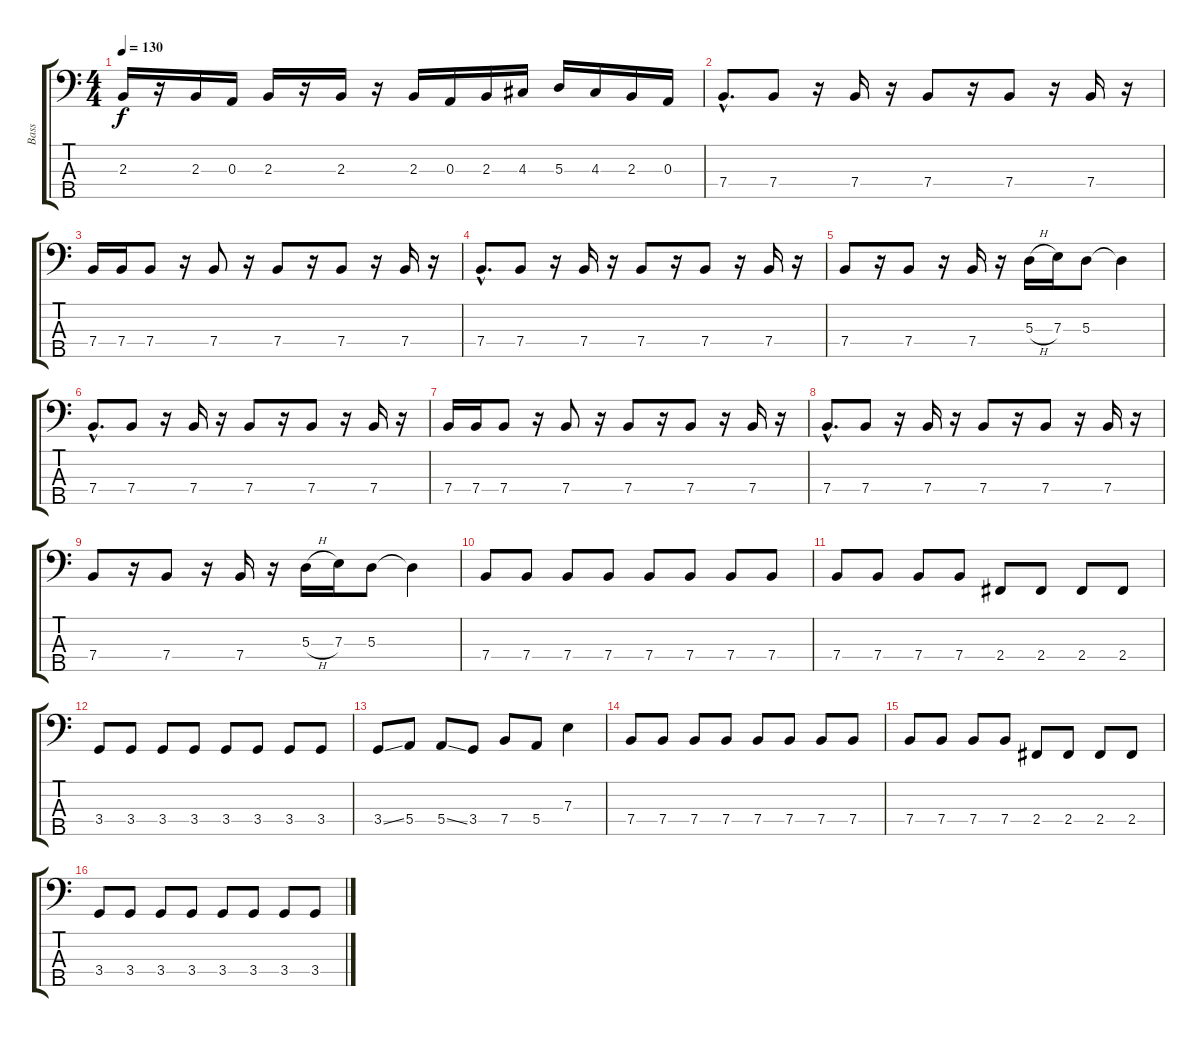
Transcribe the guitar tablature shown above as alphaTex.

\track ("Bass" "Bass") {instrument electricbasspick}
\staff {score tabs}
\tuning (G2 D2 A1 E1 B0) {hide}
\ts (4 4)
\tempo 130
\clef f4
\ks c
2.3.16{dy f} r.16 2.3.16 0.3.16 2.3.16 r.16 2.3.16 r.16 2.3.16 0.3.16 2.3.16 4.3.16 5.3.16 4.3.16 2.3.16 0.3.16 |
7.4{hac}.8{d} 7.4.8 r.16 7.4.16 r.16 7.4.8 r.16 7.4.8 r.16 7.4.16 r.16 |
7.4.16 7.4.16 7.4.8 r.16 7.4.8 r.16 7.4.8 r.16 7.4.8 r.16 7.4.16 r.16 |
7.4{hac}.8{d} 7.4.8 r.16 7.4.16 r.16 7.4.8 r.16 7.4.8 r.16 7.4.16 r.16 |
7.4.8 r.16 7.4.8 r.16 7.4.16 r.16 5.3{h}.16 7.3.16 5.3.8 5.3{t}.4 |
7.4{hac}.8{d} 7.4.8 r.16 7.4.16 r.16 7.4.8 r.16 7.4.8 r.16 7.4.16 r.16 |
7.4.16 7.4.16 7.4.8 r.16 7.4.8 r.16 7.4.8 r.16 7.4.8 r.16 7.4.16 r.16 |
7.4{hac}.8{d} 7.4.8 r.16 7.4.16 r.16 7.4.8 r.16 7.4.8 r.16 7.4.16 r.16 |
7.4.8 r.16 7.4.8 r.16 7.4.16 r.16 5.3{h}.16 7.3.16 5.3.8 5.3{t}.4 |
7.4.8 7.4.8 7.4.8 7.4.8 7.4.8 7.4.8 7.4.8 7.4.8 |
7.4.8 7.4.8 7.4.8 7.4.8 2.4.8 2.4.8 2.4.8 2.4.8 |
3.4.8 3.4.8 3.4.8 3.4.8 3.4.8 3.4.8 3.4.8 3.4.8 |
3.4{ss}.8 5.4.8 5.4{ss}.8 3.4.8 7.4.8 5.4.8 7.3.4 |
7.4.8 7.4.8 7.4.8 7.4.8 7.4.8 7.4.8 7.4.8 7.4.8 |
7.4.8 7.4.8 7.4.8 7.4.8 2.4.8 2.4.8 2.4.8 2.4.8 |
3.4.8 3.4.8 3.4.8 3.4.8 3.4.8 3.4.8 3.4.8 3.4.8
